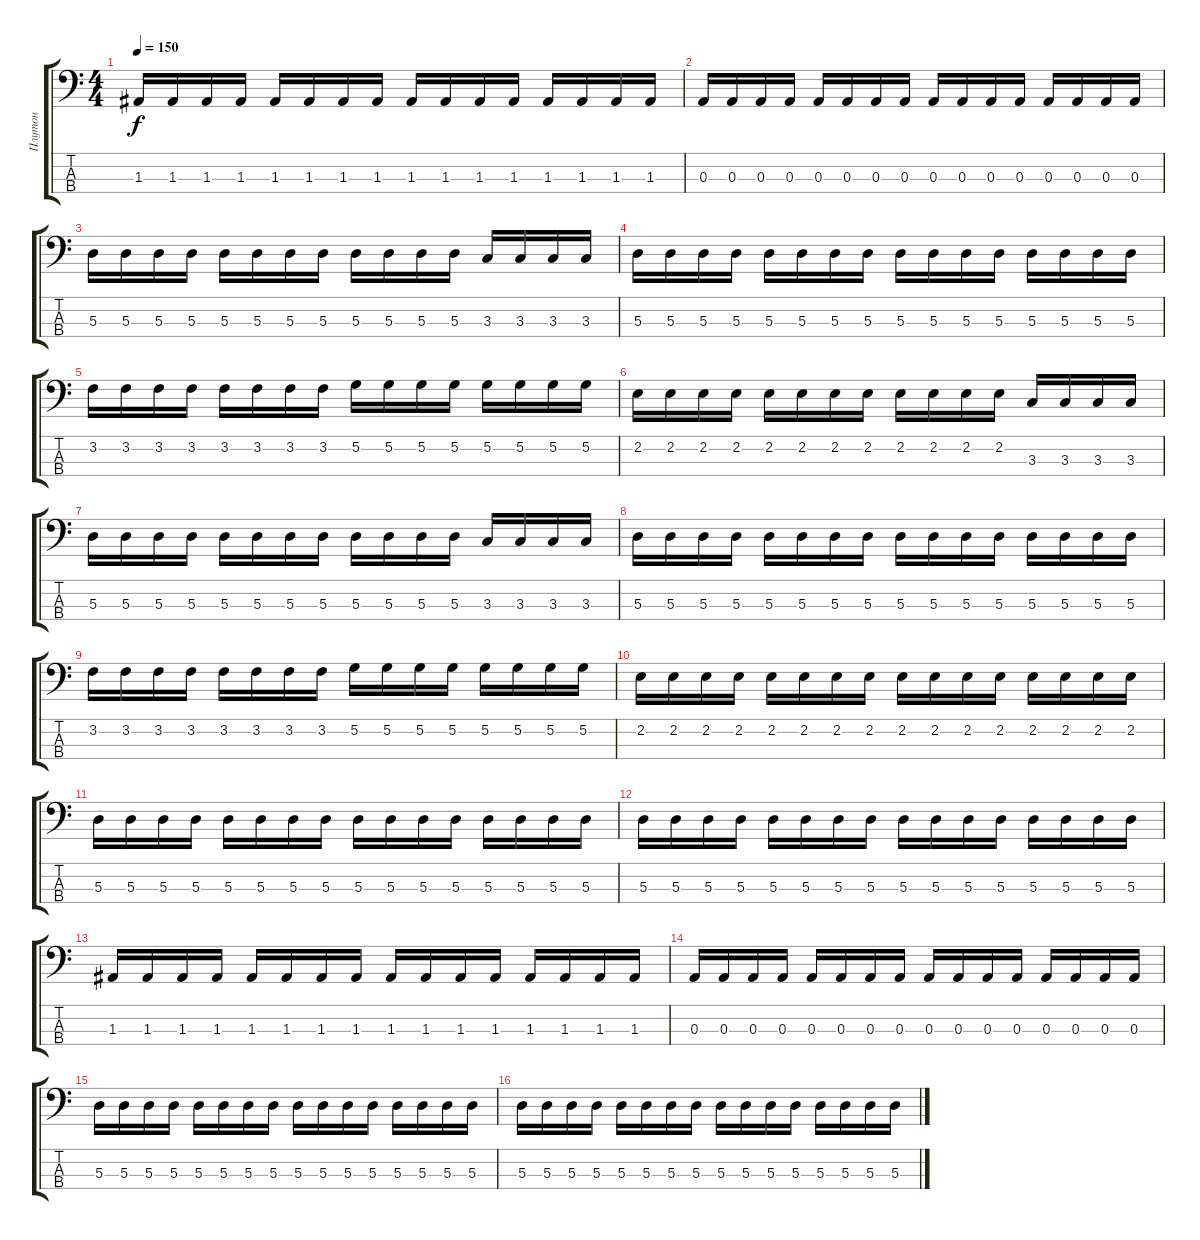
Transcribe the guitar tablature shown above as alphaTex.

\track ("Плутон" "Плутон") {instrument electricbassfinger}
\staff {score tabs}
\tuning (G2 D2 A1 E1) {hide}
\ts (4 4)
\tempo 150
\clef f4
\ks c
1.3.16{dy f} 1.3.16 1.3.16 1.3.16 1.3.16 1.3.16 1.3.16 1.3.16 1.3.16 1.3.16 1.3.16 1.3.16 1.3.16 1.3.16 1.3.16 1.3.16 |
0.3.16 0.3.16 0.3.16 0.3.16 0.3.16 0.3.16 0.3.16 0.3.16 0.3.16 0.3.16 0.3.16 0.3.16 0.3.16 0.3.16 0.3.16 0.3.16 |
5.3.16 5.3.16 5.3.16 5.3.16 5.3.16 5.3.16 5.3.16 5.3.16 5.3.16 5.3.16 5.3.16 5.3.16 3.3.16 3.3.16 3.3.16 3.3.16 |
5.3.16 5.3.16 5.3.16 5.3.16 5.3.16 5.3.16 5.3.16 5.3.16 5.3.16 5.3.16 5.3.16 5.3.16 5.3.16 5.3.16 5.3.16 5.3.16 |
3.2.16 3.2.16 3.2.16 3.2.16 3.2.16 3.2.16 3.2.16 3.2.16 5.2.16 5.2.16 5.2.16 5.2.16 5.2.16 5.2.16 5.2.16 5.2.16 |
2.2.16 2.2.16 2.2.16 2.2.16 2.2.16 2.2.16 2.2.16 2.2.16 2.2.16 2.2.16 2.2.16 2.2.16 3.3.16 3.3.16 3.3.16 3.3.16 |
5.3.16 5.3.16 5.3.16 5.3.16 5.3.16 5.3.16 5.3.16 5.3.16 5.3.16 5.3.16 5.3.16 5.3.16 3.3.16 3.3.16 3.3.16 3.3.16 |
5.3.16 5.3.16 5.3.16 5.3.16 5.3.16 5.3.16 5.3.16 5.3.16 5.3.16 5.3.16 5.3.16 5.3.16 5.3.16 5.3.16 5.3.16 5.3.16 |
3.2.16 3.2.16 3.2.16 3.2.16 3.2.16 3.2.16 3.2.16 3.2.16 5.2.16 5.2.16 5.2.16 5.2.16 5.2.16 5.2.16 5.2.16 5.2.16 |
2.2.16 2.2.16 2.2.16 2.2.16 2.2.16 2.2.16 2.2.16 2.2.16 2.2.16 2.2.16 2.2.16 2.2.16 2.2.16 2.2.16 2.2.16 2.2.16 |
5.3.16 5.3.16 5.3.16 5.3.16 5.3.16 5.3.16 5.3.16 5.3.16 5.3.16 5.3.16 5.3.16 5.3.16 5.3.16 5.3.16 5.3.16 5.3.16 |
5.3.16 5.3.16 5.3.16 5.3.16 5.3.16 5.3.16 5.3.16 5.3.16 5.3.16 5.3.16 5.3.16 5.3.16 5.3.16 5.3.16 5.3.16 5.3.16 |
1.3.16 1.3.16 1.3.16 1.3.16 1.3.16 1.3.16 1.3.16 1.3.16 1.3.16 1.3.16 1.3.16 1.3.16 1.3.16 1.3.16 1.3.16 1.3.16 |
0.3.16 0.3.16 0.3.16 0.3.16 0.3.16 0.3.16 0.3.16 0.3.16 0.3.16 0.3.16 0.3.16 0.3.16 0.3.16 0.3.16 0.3.16 0.3.16 |
5.3.16 5.3.16 5.3.16 5.3.16 5.3.16 5.3.16 5.3.16 5.3.16 5.3.16 5.3.16 5.3.16 5.3.16 5.3.16 5.3.16 5.3.16 5.3.16 |
5.3.16 5.3.16 5.3.16 5.3.16 5.3.16 5.3.16 5.3.16 5.3.16 5.3.16 5.3.16 5.3.16 5.3.16 5.3.16 5.3.16 5.3.16 5.3.16
